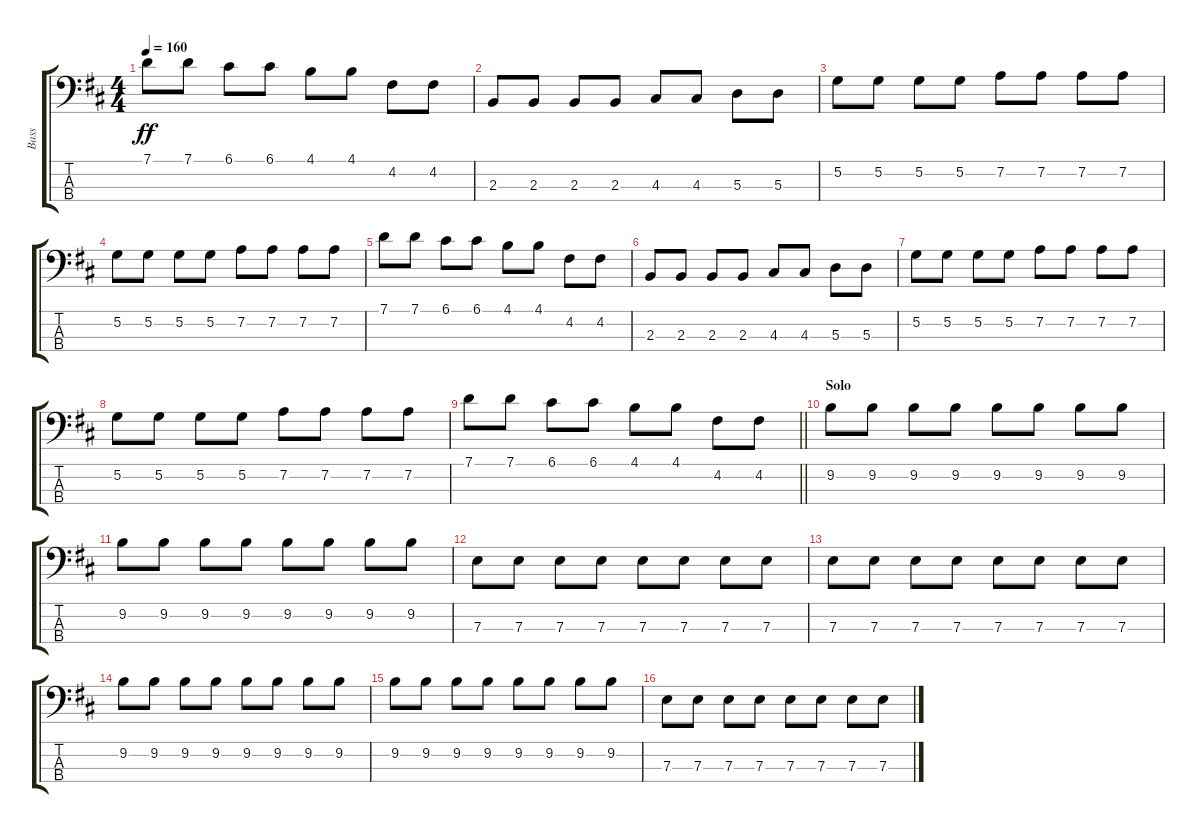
\track ("Bass" "Bass") {instrument electricbasspick}
\staff {score tabs}
\tuning (G2 D2 A1 E1) {hide}
\ts (4 4)
\tempo 160
\clef f4
\ks bminor
7.1.8{dy ff} 7.1.8 6.1.8 6.1.8 4.1.8 4.1.8 4.2.8 4.2.8 |
2.3.8 2.3.8 2.3.8 2.3.8 4.3.8 4.3.8 5.3.8 5.3.8 |
5.2.8 5.2.8 5.2.8 5.2.8 7.2.8 7.2.8 7.2.8 7.2.8 |
5.2.8 5.2.8 5.2.8 5.2.8 7.2.8 7.2.8 7.2.8 7.2.8 |
7.1.8 7.1.8 6.1.8 6.1.8 4.1.8 4.1.8 4.2.8 4.2.8 |
2.3.8 2.3.8 2.3.8 2.3.8 4.3.8 4.3.8 5.3.8 5.3.8 |
5.2.8 5.2.8 5.2.8 5.2.8 7.2.8 7.2.8 7.2.8 7.2.8 |
5.2.8 5.2.8 5.2.8 5.2.8 7.2.8 7.2.8 7.2.8 7.2.8 |
\barLineRight lightlight
7.1.8 7.1.8 6.1.8 6.1.8 4.1.8 4.1.8 4.2.8 4.2.8 |
\section ("" "Solo")
9.2.8 9.2.8 9.2.8 9.2.8 9.2.8 9.2.8 9.2.8 9.2.8 |
9.2.8 9.2.8 9.2.8 9.2.8 9.2.8 9.2.8 9.2.8 9.2.8 |
7.3.8 7.3.8 7.3.8 7.3.8 7.3.8 7.3.8 7.3.8 7.3.8 |
7.3.8 7.3.8 7.3.8 7.3.8 7.3.8 7.3.8 7.3.8 7.3.8 |
9.2.8 9.2.8 9.2.8 9.2.8 9.2.8 9.2.8 9.2.8 9.2.8 |
9.2.8 9.2.8 9.2.8 9.2.8 9.2.8 9.2.8 9.2.8 9.2.8 |
7.3.8 7.3.8 7.3.8 7.3.8 7.3.8 7.3.8 7.3.8 7.3.8
